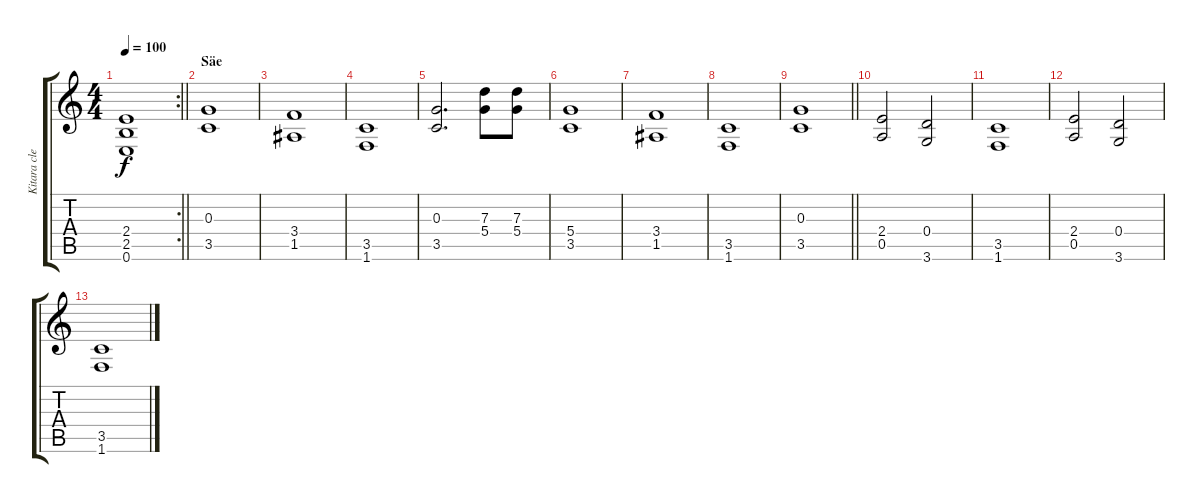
\track ("Kitara clean" "Kitara cle") {instrument electricguitarclean}
\staff {score tabs}
\tuning (E4 B3 G3 D3 A2 E2) {hide}
\rc 2
\ts (4 4)
\tempo 100
\clef g2
\barLineRight lightlight
\ks c
(2.4 2.5 0.6).1{dy f} |
\section ("" "Säe")
(0.3 3.5).1 |
(3.4 1.5).1 |
(3.5 1.6).1 |
(0.3 3.5).2{d} (7.3 5.4).8 (7.3 5.4).8 |
(5.4 3.5).1 |
(3.4 1.5).1 |
(3.5 1.6).1 |
\barLineRight lightlight
(0.3 3.5).1 |
(2.4 0.5).2 (0.4 3.6).2 |
(3.5 1.6).1 |
(2.4 0.5).2 (0.4 3.6).2 |
(3.5 1.6).1
